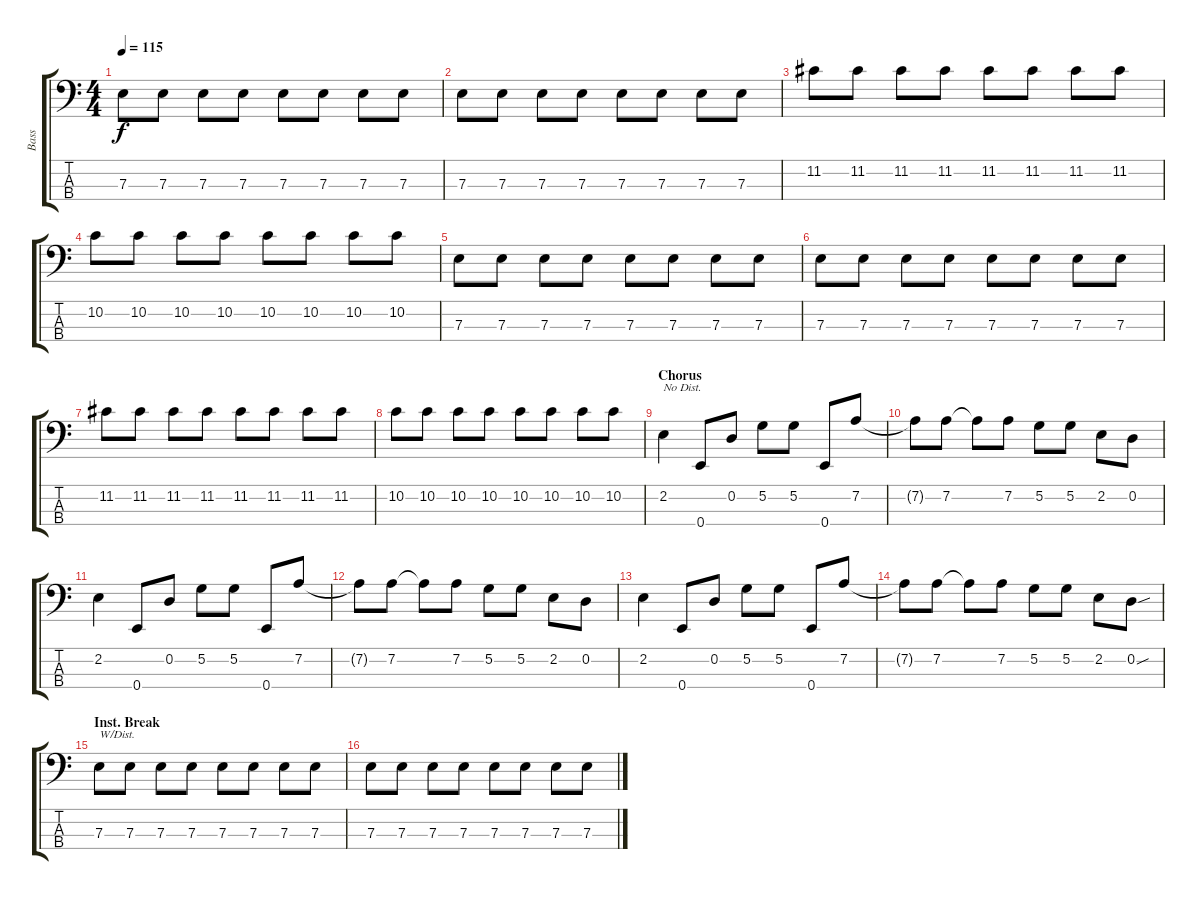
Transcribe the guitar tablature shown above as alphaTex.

\track ("Bass" "Bass") {instrument distortionguitar}
\staff {score tabs}
\tuning (G2 D2 A1 E1) {hide}
\ts (4 4)
\tempo 115
\clef f4
\ks c
7.3.8{dy f volume 12} 7.3.8 7.3.8 7.3.8 7.3.8 7.3.8 7.3.8 7.3.8 |
7.3.8 7.3.8 7.3.8 7.3.8 7.3.8 7.3.8 7.3.8 7.3.8 |
11.2.8 11.2.8 11.2.8 11.2.8 11.2.8 11.2.8 11.2.8 11.2.8 |
10.2.8 10.2.8 10.2.8 10.2.8 10.2.8 10.2.8 10.2.8 10.2.8 |
7.3.8{volume 12} 7.3.8 7.3.8 7.3.8 7.3.8 7.3.8 7.3.8 7.3.8 |
7.3.8 7.3.8 7.3.8 7.3.8 7.3.8 7.3.8 7.3.8 7.3.8 |
11.2.8 11.2.8 11.2.8 11.2.8 11.2.8 11.2.8 11.2.8 11.2.8 |
10.2.8 10.2.8 10.2.8 10.2.8 10.2.8 10.2.8 10.2.8 10.2.8 |
\section ("" "Chorus")
2.2.4{txt "No Dist." volume 16 instrument electricbassfinger} 0.4.8 0.2.8 5.2.8 5.2.8 0.4.8 7.2.8 |
7.2{t}.8 7.2.8 7.2{t}.8 7.2.8 5.2.8 5.2.8 2.2.8 0.2.8 |
2.2.4{instrument electricbassfinger} 0.4.8 0.2.8 5.2.8 5.2.8 0.4.8 7.2.8 |
7.2{t}.8 7.2.8 7.2{t}.8 7.2.8 5.2.8 5.2.8 2.2.8 0.2.8 |
2.2.4{instrument electricbassfinger} 0.4.8 0.2.8 5.2.8 5.2.8 0.4.8 7.2.8 |
7.2{t}.8 7.2.8 7.2{t}.8 7.2.8 5.2.8 5.2.8 2.2.8 0.2{sou}.8 |
\section ("" "Inst. Break")
7.3.8{txt "W/Dist." volume 12 instrument distortionguitar} 7.3.8 7.3.8 7.3.8 7.3.8 7.3.8 7.3.8 7.3.8 |
7.3.8 7.3.8 7.3.8 7.3.8 7.3.8 7.3.8 7.3.8 7.3.8
